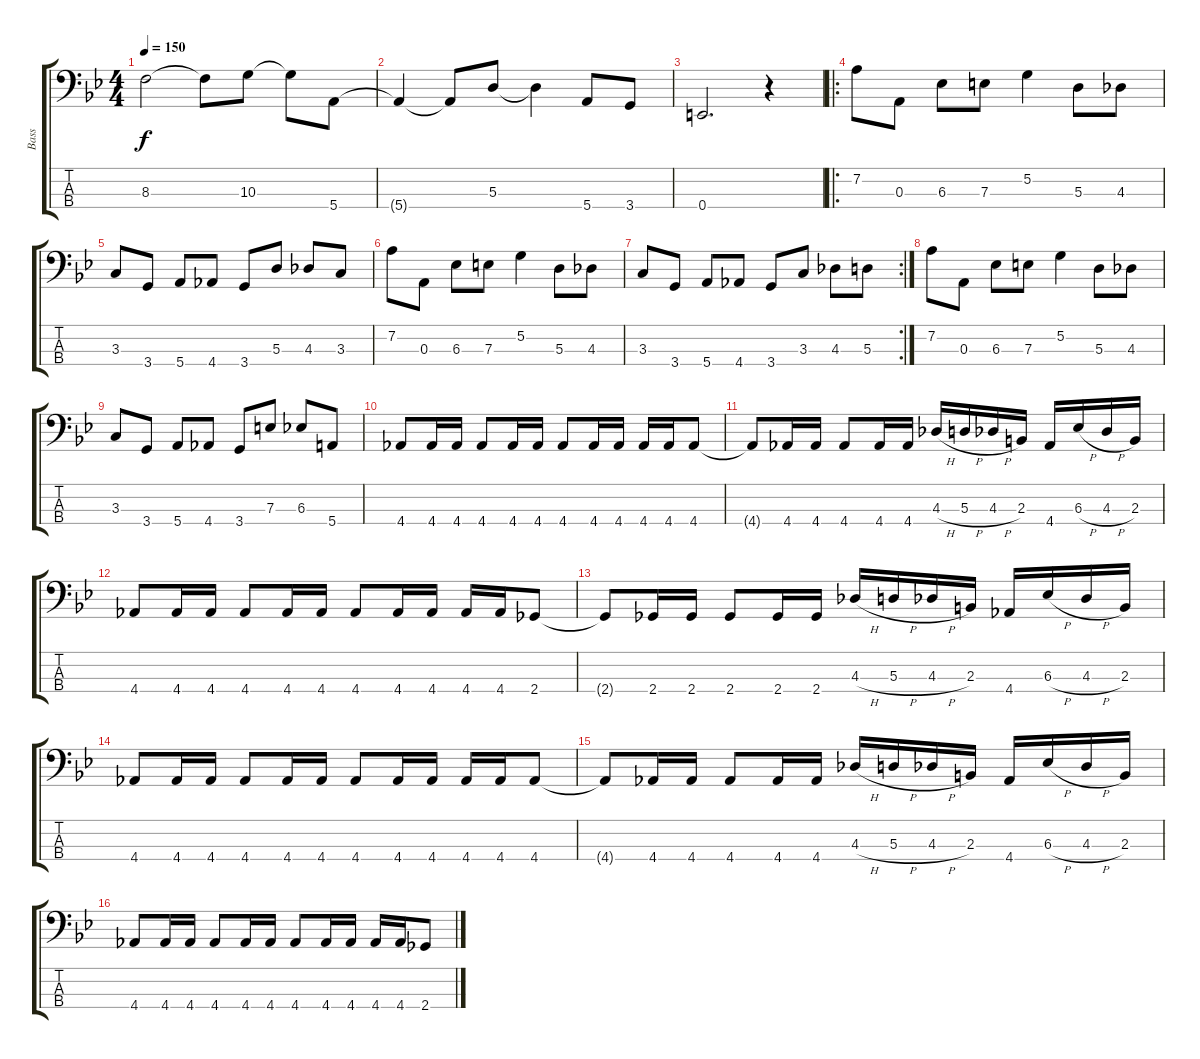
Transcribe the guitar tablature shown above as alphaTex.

\track ("Bass" "Bass") {instrument electricbassfinger}
\staff {score tabs}
\tuning (G2 D2 A1 E1) {hide}
\ts (4 4)
\tempo 150
\clef f4
\ks bb
8.3.2{dy f} 8.3{t}.8 10.3.8 10.3{t}.8 5.4.8 |
5.4{t}.4 5.4{t}.8 5.3.8 5.3{t}.4 5.4.8 3.4.8 |
0.4.2{d} r.4 |
\ro
7.2.8 0.3.8 6.3.8 7.3.8 5.2.4 5.3.8 4.3.8 |
3.3.8 3.4.8 5.4.8 4.4.8 3.4.8 5.3.8 4.3.8 3.3.8 |
7.2.8 0.3.8 6.3.8 7.3.8 5.2.4 5.3.8 4.3.8 |
\rc 2
3.3.8 3.4.8 5.4.8 4.4.8 3.4.8 3.3.8 4.3.8 5.3.8 |
7.2.8 0.3.8 6.3.8 7.3.8 5.2.4 5.3.8 4.3.8 |
3.3.8 3.4.8 5.4.8 4.4.8 3.4.8 7.3.8 6.3.8 5.4.8 |
4.4.8 4.4.16 4.4.16 4.4.8 4.4.16 4.4.16 4.4.8 4.4.16 4.4.16 4.4.16 4.4.16 4.4.8 |
4.4{t}.8 4.4.16 4.4.16 4.4.8 4.4.16 4.4.16 4.3{h}.16 5.3{h}.16 4.3{h}.16 2.3.16 4.4.16 6.3{h}.16 4.3{h}.16 2.3.16 |
4.4.8 4.4.16 4.4.16 4.4.8 4.4.16 4.4.16 4.4.8 4.4.16 4.4.16 4.4.16 4.4.16 2.4.8 |
2.4{t}.8 2.4.16 2.4.16 2.4.8 2.4.16 2.4.16 4.3{h}.16 5.3{h}.16 4.3{h}.16 2.3.16 4.4.16 6.3{h}.16 4.3{h}.16 2.3.16 |
4.4.8 4.4.16 4.4.16 4.4.8 4.4.16 4.4.16 4.4.8 4.4.16 4.4.16 4.4.16 4.4.16 4.4.8 |
4.4{t}.8 4.4.16 4.4.16 4.4.8 4.4.16 4.4.16 4.3{h}.16 5.3{h}.16 4.3{h}.16 2.3.16 4.4.16 6.3{h}.16 4.3{h}.16 2.3.16 |
4.4.8 4.4.16 4.4.16 4.4.8 4.4.16 4.4.16 4.4.8 4.4.16 4.4.16 4.4.16 4.4.16 2.4.8
